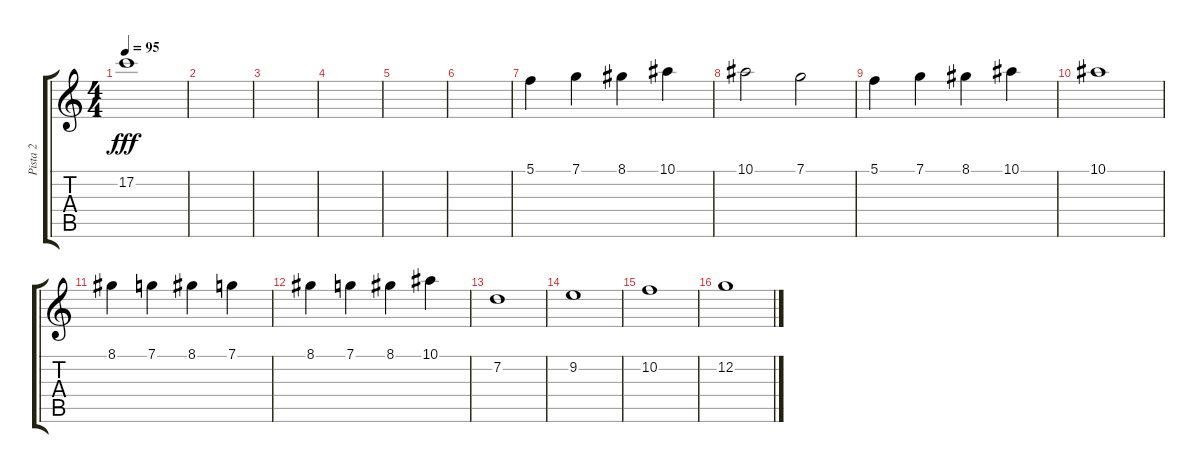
\track ("Pista 2" "Pista 2") {instrument overdrivenguitar}
\staff {score tabs}
\tuning (C4 G3 Eb3 Bb2 F2 C2) {hide}
\ts (4 4)
\tempo 95
\clef g2
\ks c
17.2.1{dy fff} |
|
|
|
|
|
5.1.4{balance 0} 7.1.4 8.1.4 10.1.4 |
10.1.2 7.1.2 |
5.1.4 7.1.4 8.1.4 10.1.4 |
10.1.1 |
8.1.4 7.1.4 8.1.4 7.1.4 |
8.1.4 7.1.4 8.1.4 10.1.4 |
7.2.1 |
9.2.1 |
10.2.1 |
12.2.1
